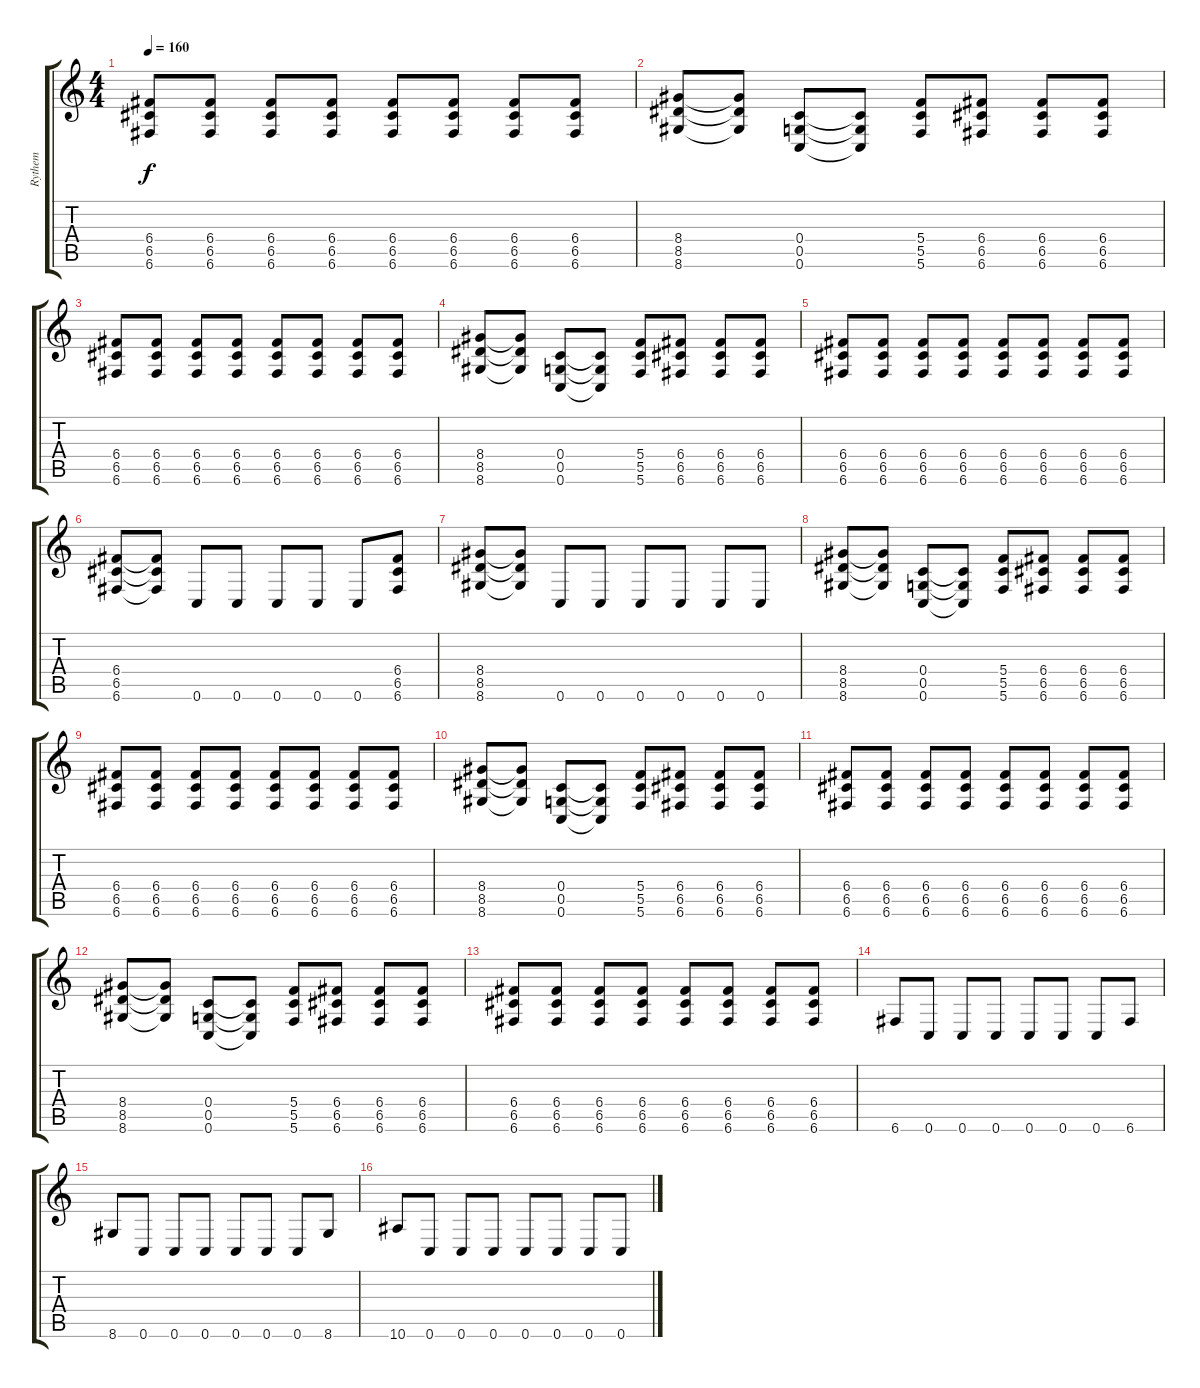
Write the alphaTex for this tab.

\track ("Rythem" "Rythem") {instrument distortionguitar}
\staff {score tabs}
\tuning (D4 A3 F3 C3 G2 C2) {hide}
\ts (4 4)
\tempo 160
\clef g2
\ks c
(6.4 6.5 6.6).8{dy f} (6.4 6.5 6.6).8 (6.4 6.5 6.6).8 (6.4 6.5 6.6).8 (6.4 6.5 6.6).8 (6.4 6.5 6.6).8 (6.4 6.5 6.6).8 (6.4 6.5 6.6).8 |
(8.4 8.5 8.6).8 (8.4{t} 8.5{t} 8.6{t}).8 (0.4 0.5 0.6).8 (0.4{t} 0.5{t} 0.6{t}).8 (5.4 5.5 5.6).8 (6.4 6.5 6.6).8 (6.4 6.5 6.6).8 (6.4 6.5 6.6).8 |
(6.4 6.5 6.6).8 (6.4 6.5 6.6).8 (6.4 6.5 6.6).8 (6.4 6.5 6.6).8 (6.4 6.5 6.6).8 (6.4 6.5 6.6).8 (6.4 6.5 6.6).8 (6.4 6.5 6.6).8 |
(8.4 8.5 8.6).8 (8.4{t} 8.5{t} 8.6{t}).8 (0.4 0.5 0.6).8 (0.4{t} 0.5{t} 0.6{t}).8 (5.4 5.5 5.6).8 (6.4 6.5 6.6).8 (6.4 6.5 6.6).8 (6.4 6.5 6.6).8 |
(6.4 6.5 6.6).8 (6.4 6.5 6.6).8 (6.4 6.5 6.6).8 (6.4 6.5 6.6).8 (6.4 6.5 6.6).8 (6.4 6.5 6.6).8 (6.4 6.5 6.6).8 (6.4 6.5 6.6).8 |
(6.4 6.5 6.6).8 (6.4{t} 6.5{t} 6.6{t}).8 0.6.8 0.6.8 0.6.8 0.6.8 0.6.8 (6.4 6.5 6.6).8 |
(8.4 8.5 8.6).8 (8.4{t} 8.5{t} 8.6{t}).8 0.6.8 0.6.8 0.6.8 0.6.8 0.6.8 0.6.8 |
(8.4 8.5 8.6).8 (8.4{t} 8.5{t} 8.6{t}).8 (0.4 0.5 0.6).8 (0.4{t} 0.5{t} 0.6{t}).8 (5.4 5.5 5.6).8 (6.4 6.5 6.6).8 (6.4 6.5 6.6).8 (6.4 6.5 6.6).8 |
(6.4 6.5 6.6).8 (6.4 6.5 6.6).8 (6.4 6.5 6.6).8 (6.4 6.5 6.6).8 (6.4 6.5 6.6).8 (6.4 6.5 6.6).8 (6.4 6.5 6.6).8 (6.4 6.5 6.6).8 |
(8.4 8.5 8.6).8 (8.4{t} 8.5{t} 8.6{t}).8 (0.4 0.5 0.6).8 (0.4{t} 0.5{t} 0.6{t}).8 (5.4 5.5 5.6).8 (6.4 6.5 6.6).8 (6.4 6.5 6.6).8 (6.4 6.5 6.6).8 |
(6.4 6.5 6.6).8 (6.4 6.5 6.6).8 (6.4 6.5 6.6).8 (6.4 6.5 6.6).8 (6.4 6.5 6.6).8 (6.4 6.5 6.6).8 (6.4 6.5 6.6).8 (6.4 6.5 6.6).8 |
(8.4 8.5 8.6).8 (8.4{t} 8.5{t} 8.6{t}).8 (0.4 0.5 0.6).8 (0.4{t} 0.5{t} 0.6{t}).8 (5.4 5.5 5.6).8 (6.4 6.5 6.6).8 (6.4 6.5 6.6).8 (6.4 6.5 6.6).8 |
(6.4 6.5 6.6).8 (6.4 6.5 6.6).8 (6.4 6.5 6.6).8 (6.4 6.5 6.6).8 (6.4 6.5 6.6).8 (6.4 6.5 6.6).8 (6.4 6.5 6.6).8 (6.4 6.5 6.6).8 |
6.6.8 0.6.8 0.6.8 0.6.8 0.6.8 0.6.8 0.6.8 6.6.8 |
8.6.8 0.6.8 0.6.8 0.6.8 0.6.8 0.6.8 0.6.8 8.6.8 |
10.6.8 0.6.8 0.6.8 0.6.8 0.6.8 0.6.8 0.6.8 0.6.8
